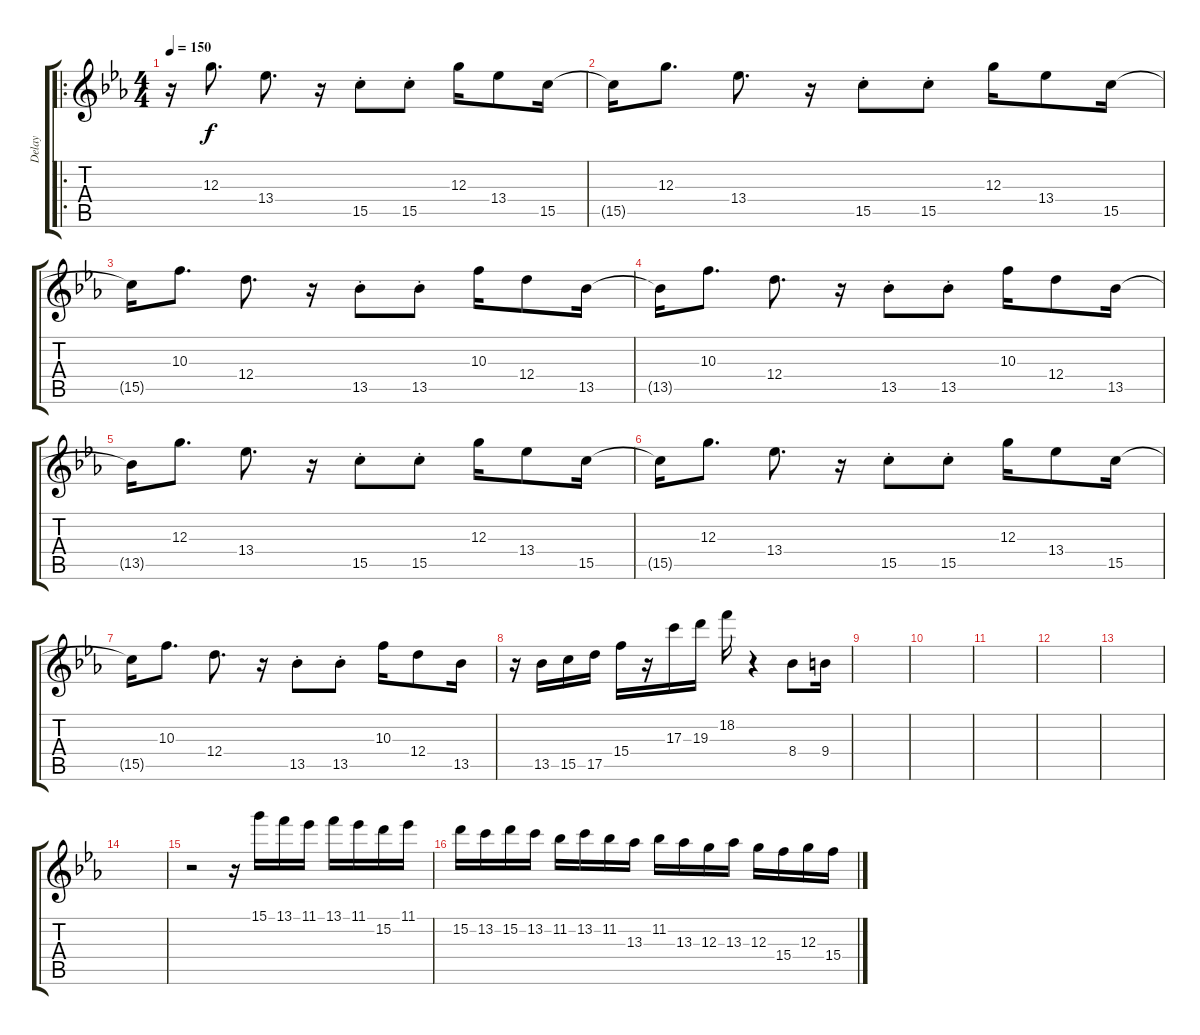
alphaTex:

\track ("Delay" "Delay") {instrument distortionguitar}
\staff {score tabs}
\tuning (E4 B3 G3 D3 A2 E2) {hide}
\ro
\ts (4 4)
\tempo 150
\clef g2
\ks cminor
r.16{dy f instrument distortionguitar} 12.3.8{d} 13.4.8{d} r.16 15.5{st}.8 15.5{st}.8 12.3.16 13.4.8 15.5.16 |
15.5{t}.16 12.3.8{d} 13.4.8{d} r.16 15.5{st}.8 15.5{st}.8 12.3.16 13.4.8 15.5.16 |
15.5{t}.16 10.3.8{d} 12.4.8{d} r.16 13.5{st}.8 13.5{st}.8 10.3.16 12.4.8 13.5.16 |
13.5{t}.16 10.3.8{d} 12.4.8{d} r.16 13.5{st}.8 13.5{st}.8 10.3.16 12.4.8 13.5.16 |
13.5{t}.16 12.3.8{d} 13.4.8{d} r.16 15.5{st}.8 15.5{st}.8 12.3.16 13.4.8 15.5.16 |
15.5{t}.16 12.3.8{d} 13.4.8{d} r.16 15.5{st}.8 15.5{st}.8 12.3.16 13.4.8 15.5.16 |
15.5{t}.16 10.3.8{d} 12.4.8{d} r.16 13.5{st}.8 13.5{st}.8 10.3.16 12.4.8 13.5.16 |
r.16 13.5.16 15.5.16 17.5.16 15.4.16 r.16 17.3.16 19.3.16 18.2.16 r.4 8.4.8 9.4.16 |
|
|
|
|
|
|
r.2 r.16 15.1.16 13.1.16 11.1.16 13.1.16 11.1.16 15.2.16 11.1.16 |
15.2.16 13.2.16 15.2.16 13.2.16 11.2.16 13.2.16 11.2.16 13.3.16 11.2.16 13.3.16 12.3.16 13.3.16 12.3.16 15.4.16 12.3.16 15.4.16
